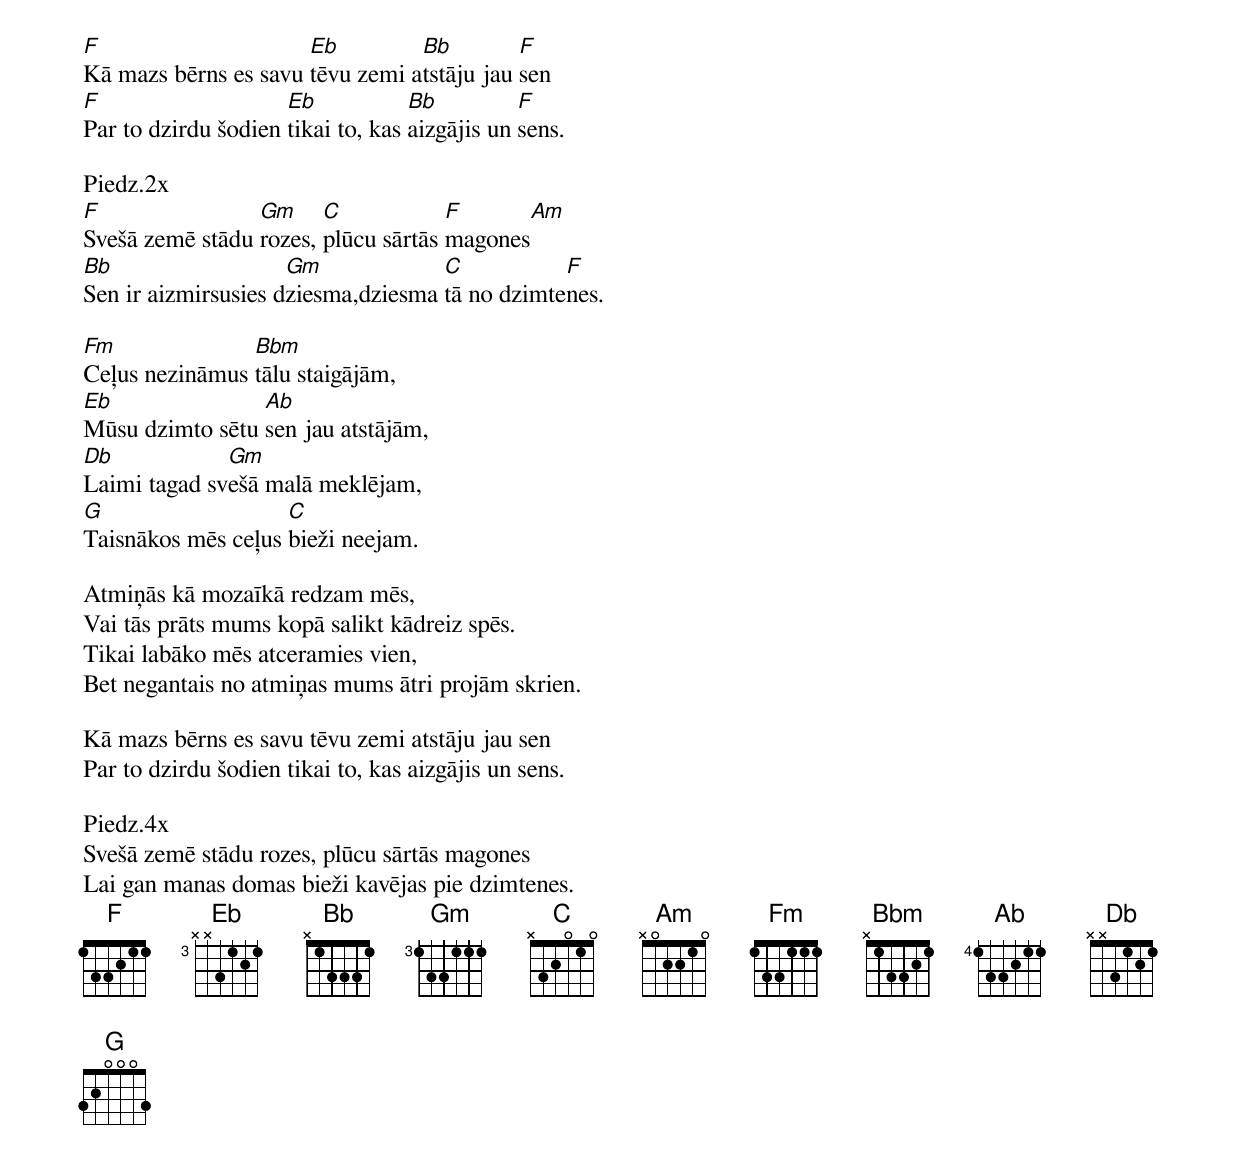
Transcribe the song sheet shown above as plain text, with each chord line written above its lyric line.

F                     Eb         Bb         F
Kā mazs bērns es savu tēvu zemi atstāju jau sen
F                    Eb            Bb          F
Par to dzirdu šodien tikai to, kas aizgājis un sens.

Piedz.2x
F                Gm     C            F          Am
Svešā zemē stādu rozes, plūcu sārtās magones
Bb                   Gm             C           F
Sen ir aizmirsusies dziesma,dziesma tā no dzimtenes.

Fm              Bbm
Ceļus nezināmus tālu staigājām,
Eb               Ab
Mūsu dzimto sētu sen jau atstājām,
Db            Gm
Laimi tagad svešā malā meklējam,
G                   C
Taisnākos mēs ceļus bieži neejam.

Atmiņās kā mozaīkā redzam mēs,
Vai tās prāts mums kopā salikt kādreiz spēs.
Tikai labāko mēs atceramies vien,
Bet negantais no atmiņas mums ātri projām skrien.

Kā mazs bērns es savu tēvu zemi atstāju jau sen
Par to dzirdu šodien tikai to, kas aizgājis un sens.

Piedz.4x
Svešā zemē stādu rozes, plūcu sārtās magones
Lai gan manas domas bieži kavējas pie dzimtenes.
